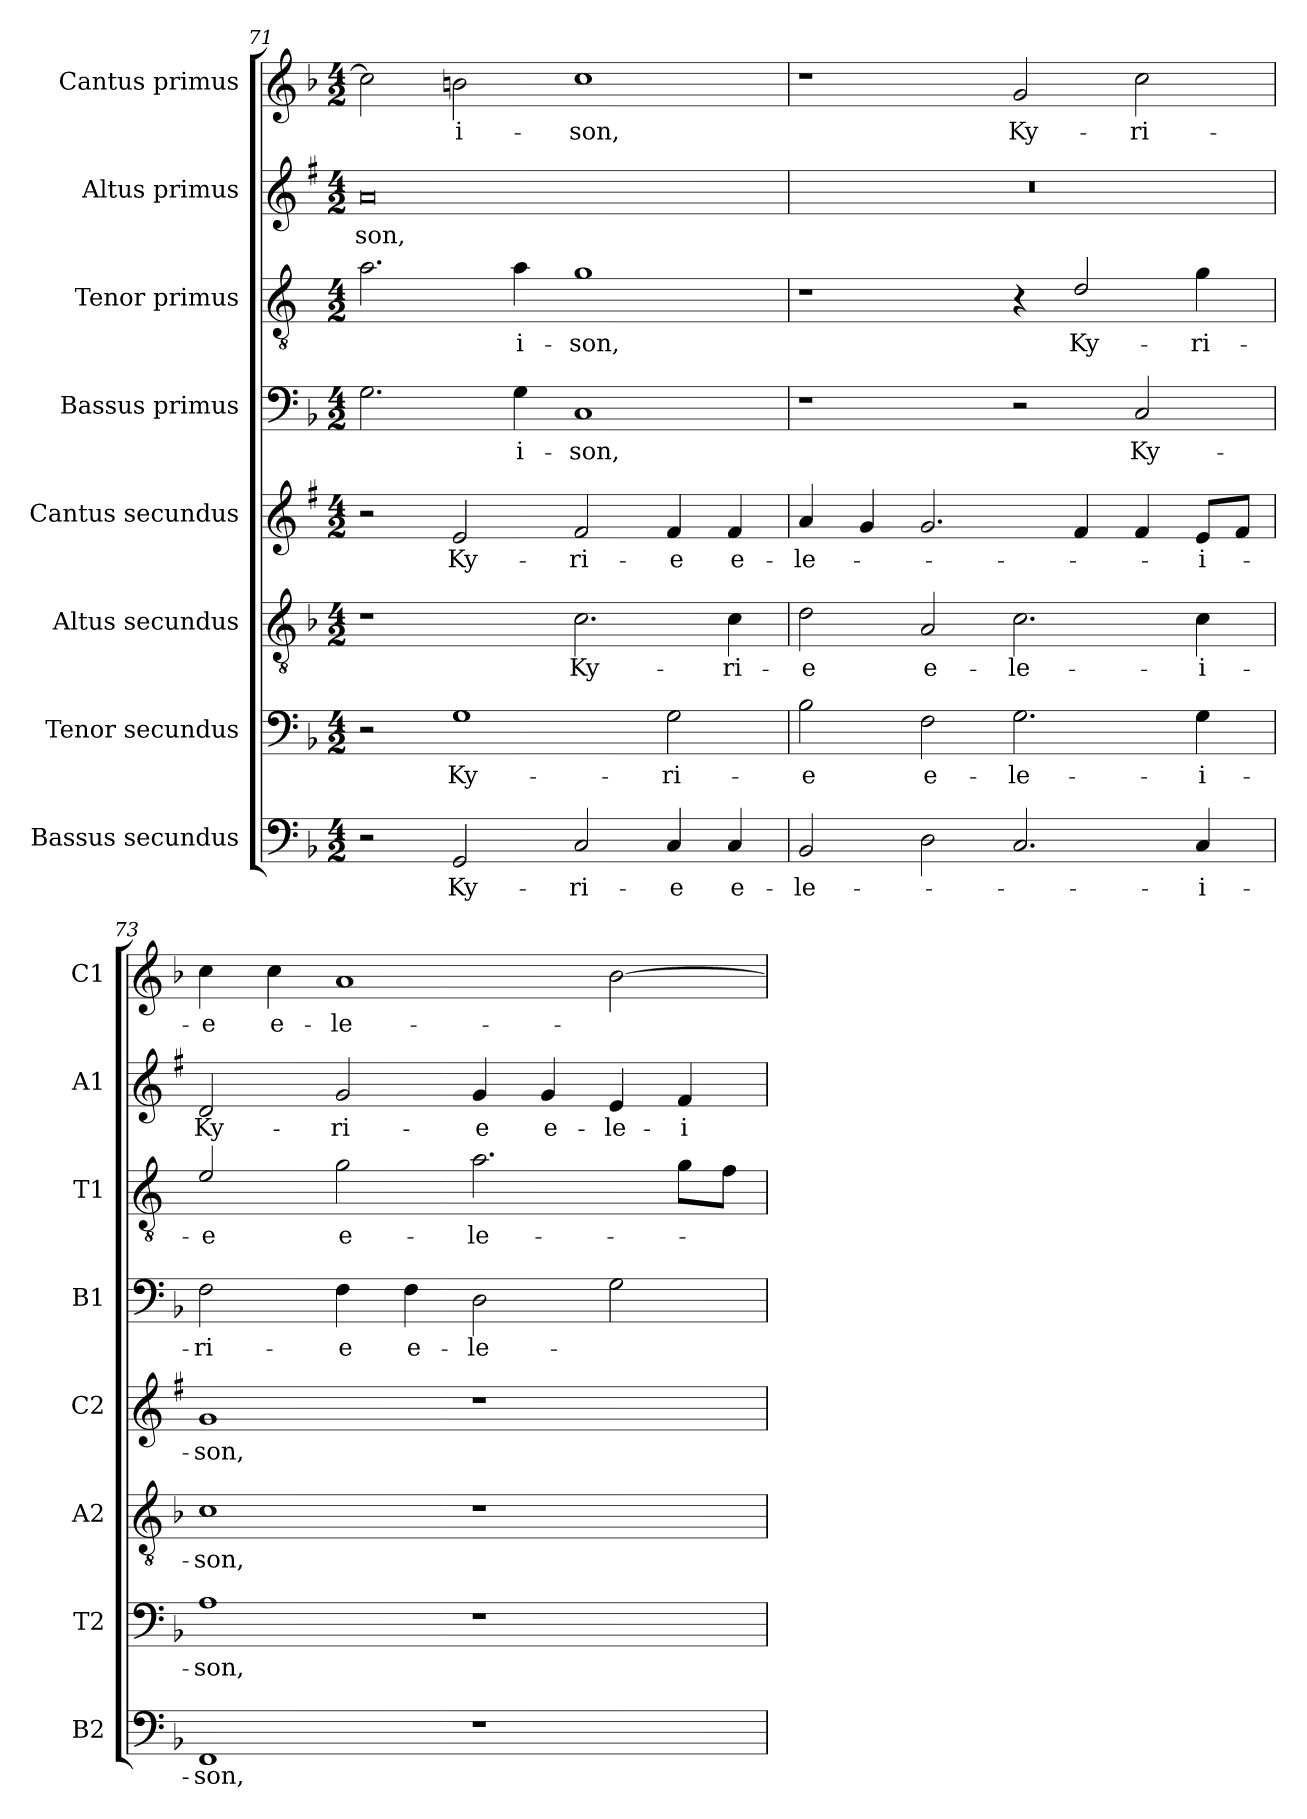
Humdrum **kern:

**kern	**text	**kern	**text	**kern	**text	**kern	**text	**kern	**text	**kern	**text	**kern	**text	**kern	**text
*part8	*part8	*part7	*part7	*part6	*part6	*part5	*part5	*part4	*part4	*part3	*part3	*part2	*part2	*part1	*part1
*staff8	*staff8	*staff7	*staff7	*staff6	*staff6	*staff5	*staff5	*staff4	*staff4	*staff3	*staff3	*staff2	*staff2	*staff1	*staff1
*I"Bassus secundus	*	*I"Tenor secundus	*	*I"Altus secundus	*	*I"Cantus secundus	*	*I"Bassus primus	*	*I"Tenor primus	*	*I"Altus primus	*	*I"Cantus primus	*
*I'B2	*	*I'T2	*	*I'A2	*	*I'C2	*	*I'B1	*	*I'T1	*	*I'A1	*	*I'C1	*
*clefF4	*	*clefF4	*	*clefGv2	*	*clefG2	*	*clefF4	*	*clefGv2	*	*clefG2	*	*clefG2	*
*	*	*	*	*	*	*ITrd1c2	*	*	*	*ITrd4c7	*	*ITrd1c2	*	*	*
*k[b-]	*	*k[b-]	*	*k[b-]	*	*k[b-]	*	*k[b-]	*	*k[b-]	*	*k[b-]	*	*k[b-]	*
*F:	*	*F:	*	*F:	*	*F:	*	*F:	*	*F:	*	*F:	*	*F:	*
*M4/2	*	*M4/2	*	*M4/2	*	*M4/2	*	*M4/2	*	*M4/2	*	*M4/2	*	*M4/2	*
=71	=71	=71	=71	=71	=71	=71	=71	=71	=71	=71	=71	=71	=71	=71	=71
!	!	!	!	!	!	!	!	!	!	!	!	!	!LO:LY:b	!	!
2r	.	2r	.	1r	.	2r	.	2.G\	.	2.d\	.	0g	-son,	2cc\]	.
!	!LO:LY:b	!	!LO:LY:b	!	!	!	!LO:LY:b	!	!	!	!	!	!	!	!LO:LY:b
2GG/	Ky-	1G	Ky-	.	.	2d/	Ky-	.	.	.	.	.	.	2bn\	-i-
!	!	!	!	!	!	!	!	!	!LO:LY:b	!	!LO:LY:b	!	!	!	!
.	.	.	.	.	.	.	.	4G\	-i-	4d\	-i-	.	.	.	.
!	!LO:LY:b	!	!	!	!LO:LY:b	!	!LO:LY:b	!	!LO:LY:b	!	!LO:LY:b	!	!	!	!LO:LY:b
2C/	-ri-	.	.	2.c\	Ky-	2e/	-ri-	1C	-son,	1c	-son,	.	.	1cc	-son,
!	!LO:LY:b	!	!LO:LY:b	!	!	!	!LO:LY:b	!	!	!	!	!	!	!	!
4C/	-e	2G\	-ri-	.	.	4e/	-e	.	.	.	.	.	.	.	.
!	!LO:LY:b	!	!	!	!LO:LY:b	!	!LO:LY:b	!	!	!	!	!	!	!	!
4C/	e-	.	.	4c\	-ri-	4e/	e-	.	.	.	.	.	.	.	.
=72	=72	=72	=72	=72	=72	=72	=72	=72	=72	=72	=72	=72	=72	=72	=72
!	!LO:LY:b	!	!LO:LY:b	!	!LO:LY:b	!	!LO:LY:b	!	!	!	!	!	!	!	!
2BB-/	-le-	2B-\	-e	2d\	-e	4g/	-le-	1r	.	1r	.	0r	.	1r	.
.	.	.	.	.	.	4f/	.	.	.	.	.	.	.	.	.
!	!	!	!LO:LY:b	!	!LO:LY:b	!	!	!	!	!	!	!	!	!	!
2D\	.	2F\	e-	2A/	e-	2.f/	.	.	.	.	.	.	.	.	.
!	!	!	!LO:LY:b	!	!LO:LY:b	!	!	!	!	!	!	!	!	!	!LO:LY:b
2.C/	.	2.G\	-le-	2.c\	-le-	.	.	2r	.	4r	.	.	.	2g/	Ky-
!	!	!	!	!	!	!	!	!	!	!	!LO:LY:b	!	!	!	!
.	.	.	.	.	.	4e/	.	.	.	2G/	Ky-	.	.	.	.
!	!	!	!	!	!	!	!	!	!LO:LY:b	!	!	!	!	!	!LO:LY:b
.	.	.	.	.	.	4e/	.	2C/	Ky-	.	.	.	.	2cc\	-ri-
!	!LO:LY:b	!	!LO:LY:b	!	!LO:LY:b	!	!LO:LY:b	!	!	!	!LO:LY:b	!	!	!	!
4C/	-i-	4G\	-i-	4c\	-i-	8d/L	-i-	.	.	4c\	-ri-	.	.	.	.
.	.	.	.	.	.	8e/J	.	.	.	.	.	.	.	.	.
=73	=73	=73	=73	=73	=73	=73	=73	=73	=73	=73	=73	=73	=73	=73	=73
!	!LO:LY:b	!	!LO:LY:b	!	!LO:LY:b	!	!LO:LY:b	!	!LO:LY:b	!	!LO:LY:b	!	!LO:LY:b	!	!LO:LY:b
1FF	-son,	1A	-son,	1c	-son,	1f	-son,	2F\	-ri-	2A/	-e	2c/	Ky-	4cc\	-e
!	!	!	!	!	!	!	!	!	!	!	!	!	!	!	!LO:LY:b
.	.	.	.	.	.	.	.	.	.	.	.	.	.	4cc\	e-
!	!	!	!	!	!	!	!	!	!LO:LY:b	!	!LO:LY:b	!	!LO:LY:b	!	!LO:LY:b
.	.	.	.	.	.	.	.	4F\	-e	2c\	e-	2f/	-ri-	1a	-le-
!	!	!	!	!	!	!	!	!	!LO:LY:b	!	!	!	!	!	!
.	.	.	.	.	.	.	.	4F\	e-	.	.	.	.	.	.
!	!	!	!	!	!	!	!	!	!LO:LY:b	!	!LO:LY:b	!	!LO:LY:b	!	!
1r	.	1r	.	1r	.	1r	.	2D\	-le-	2.d\	-le-	4f/	-e	.	.
!	!	!	!	!	!	!	!	!	!	!	!	!	!LO:LY:b	!	!
.	.	.	.	.	.	.	.	.	.	.	.	4f/	e-	.	.
!	!	!	!	!	!	!	!	!	!	!	!	!	!LO:LY:b	!	!
.	.	.	.	.	.	.	.	2G\	.	.	.	4d/	-le-	[2b-\	.
!	!	!	!	!	!	!	!	!	!	!	!	!	!LO:LY:b	!	!
.	.	.	.	.	.	.	.	.	.	8c\L	.	4e/	-i-	.	.
.	.	.	.	.	.	.	.	.	.	8B-\J	.	.	.	.	.
=	=	=	=	=	=	=	=	=	=	=	=	=	=	=	=
*-	*-	*-	*-	*-	*-	*-	*-	*-	*-	*-	*-	*-	*-	*-	*-
